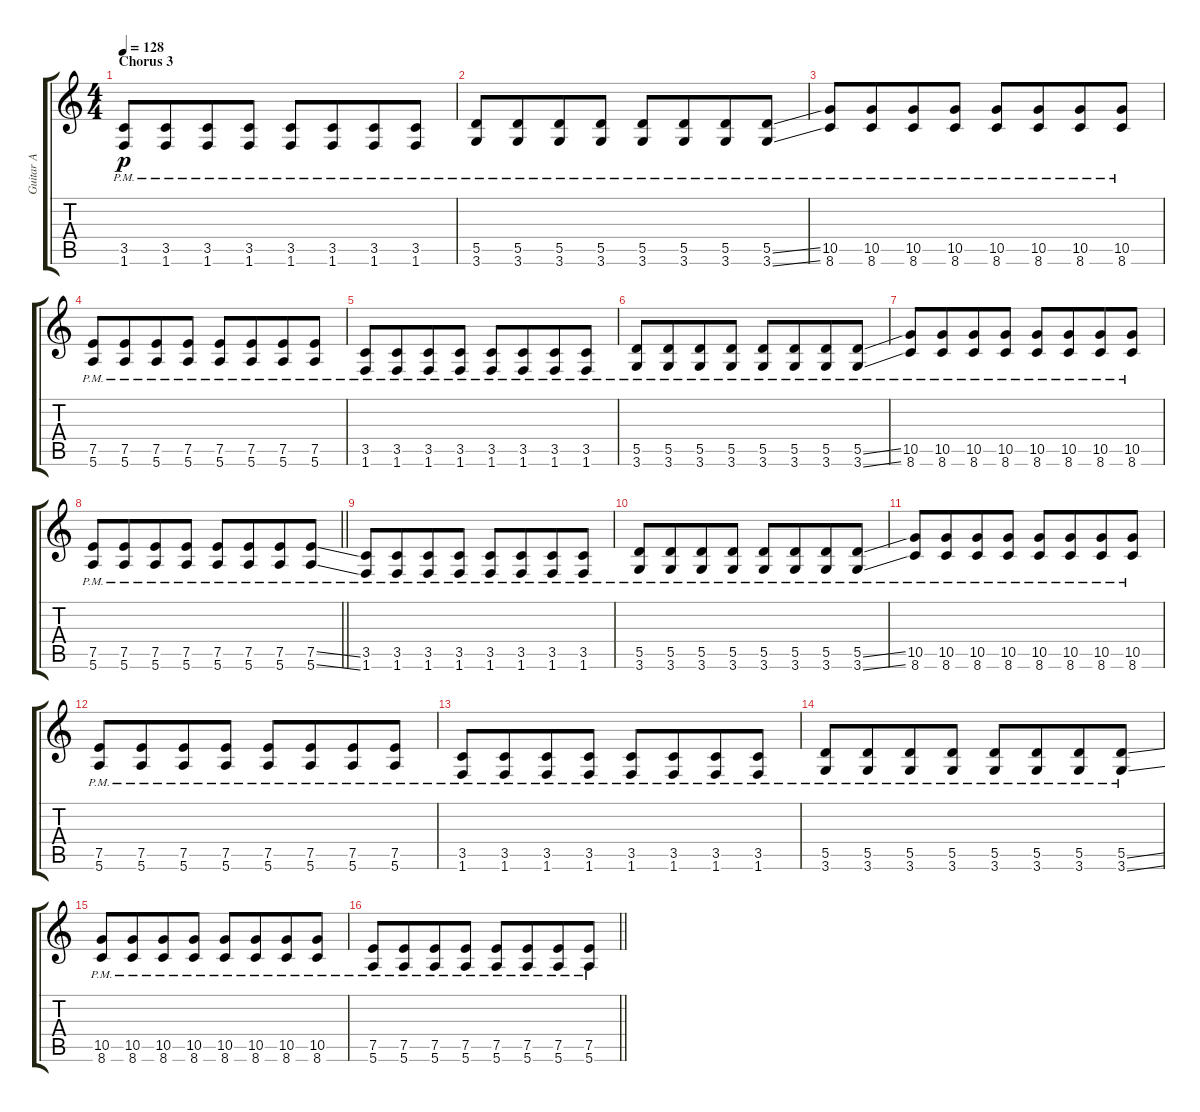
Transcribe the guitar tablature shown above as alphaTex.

\track ("Guitar A" "Guitar A") {instrument electricguitarmuted}
\staff {score tabs}
\tuning (E4 B3 G3 D3 A2 E2) {hide}
\ts (4 4)
\section ("" "Chorus 3")
\tempo 128
\clef g2
\ks c
(3.5{pm} 1.6{pm}).8{dy p} (3.5{pm} 1.6{pm}).8{beam merge} (3.5{pm} 1.6{pm}).8 (3.5{pm} 1.6{pm}).8 (3.5{pm} 1.6{pm}).8 (3.5{pm} 1.6{pm}).8{beam merge} (3.5{pm} 1.6{pm}).8 (3.5{pm} 1.6{pm}).8 |
(5.5{pm} 3.6{pm}).8 (5.5{pm} 3.6{pm}).8{beam merge} (5.5{pm} 3.6{pm}).8 (5.5{pm} 3.6{pm}).8 (5.5{pm} 3.6{pm}).8 (5.5{pm} 3.6{pm}).8{beam merge} (5.5{pm} 3.6{pm}).8 (5.5{ss pm} 3.6{ss pm}).8 |
(10.5{pm} 8.6{pm}).8 (10.5{pm} 8.6{pm}).8{beam merge} (10.5{pm} 8.6{pm}).8 (10.5{pm} 8.6{pm}).8 (10.5{pm} 8.6{pm}).8 (10.5{pm} 8.6{pm}).8{beam merge} (10.5{pm} 8.6{pm}).8 (10.5{pm} 8.6{pm}).8 |
(7.5{pm} 5.6{pm}).8 (7.5{pm} 5.6{pm}).8{beam merge} (7.5{pm} 5.6{pm}).8 (7.5{pm} 5.6{pm}).8 (7.5{pm} 5.6{pm}).8 (7.5{pm} 5.6{pm}).8{beam merge} (7.5{pm} 5.6{pm}).8 (7.5{pm} 5.6{pm}).8 |
(3.5{pm} 1.6{pm}).8 (3.5{pm} 1.6{pm}).8{beam merge} (3.5{pm} 1.6{pm}).8 (3.5{pm} 1.6{pm}).8 (3.5{pm} 1.6{pm}).8 (3.5{pm} 1.6{pm}).8{beam merge} (3.5{pm} 1.6{pm}).8 (3.5{pm} 1.6{pm}).8 |
(5.5{pm} 3.6{pm}).8 (5.5{pm} 3.6{pm}).8{beam merge} (5.5{pm} 3.6{pm}).8 (5.5{pm} 3.6{pm}).8 (5.5{pm} 3.6{pm}).8 (5.5{pm} 3.6{pm}).8{beam merge} (5.5{pm} 3.6{pm}).8 (5.5{ss pm} 3.6{ss pm}).8 |
(10.5{pm} 8.6{pm}).8 (10.5{pm} 8.6{pm}).8{beam merge} (10.5{pm} 8.6{pm}).8 (10.5{pm} 8.6{pm}).8 (10.5{pm} 8.6{pm}).8 (10.5{pm} 8.6{pm}).8{beam merge} (10.5{pm} 8.6{pm}).8 (10.5{pm} 8.6{pm}).8 |
\barLineRight lightlight
(7.5{pm} 5.6{pm}).8 (7.5{pm} 5.6{pm}).8{beam merge} (7.5{pm} 5.6{pm}).8 (7.5{pm} 5.6{pm}).8 (7.5{pm} 5.6{pm}).8 (7.5{pm} 5.6{pm}).8{beam merge} (7.5{pm} 5.6{pm}).8 (7.5{ss} 5.6{ss pm}).8 |
\section ("" "")
(3.5{pm} 1.6{pm}).8 (3.5{pm} 1.6{pm}).8{beam merge} (3.5{pm} 1.6{pm}).8 (3.5{pm} 1.6{pm}).8 (3.5{pm} 1.6{pm}).8 (3.5{pm} 1.6{pm}).8{beam merge} (3.5{pm} 1.6{pm}).8 (3.5{pm} 1.6{pm}).8 |
(5.5{pm} 3.6{pm}).8 (5.5{pm} 3.6{pm}).8{beam merge} (5.5{pm} 3.6{pm}).8 (5.5{pm} 3.6{pm}).8 (5.5{pm} 3.6{pm}).8 (5.5{pm} 3.6{pm}).8{beam merge} (5.5{pm} 3.6{pm}).8 (5.5{ss pm} 3.6{ss pm}).8 |
(10.5{pm} 8.6{pm}).8 (10.5{pm} 8.6{pm}).8{beam merge} (10.5{pm} 8.6{pm}).8 (10.5{pm} 8.6{pm}).8 (10.5{pm} 8.6{pm}).8 (10.5{pm} 8.6{pm}).8{beam merge} (10.5{pm} 8.6{pm}).8 (10.5{pm} 8.6{pm}).8 |
(7.5{pm} 5.6{pm}).8 (7.5{pm} 5.6{pm}).8{beam merge} (7.5{pm} 5.6{pm}).8 (7.5{pm} 5.6{pm}).8 (7.5{pm} 5.6{pm}).8 (7.5{pm} 5.6{pm}).8{beam merge} (7.5{pm} 5.6{pm}).8 (7.5{pm} 5.6{pm}).8 |
(3.5{pm} 1.6{pm}).8 (3.5{pm} 1.6{pm}).8{beam merge} (3.5{pm} 1.6{pm}).8 (3.5{pm} 1.6{pm}).8 (3.5{pm} 1.6{pm}).8 (3.5{pm} 1.6{pm}).8{beam merge} (3.5{pm} 1.6{pm}).8 (3.5{pm} 1.6{pm}).8 |
(5.5{pm} 3.6{pm}).8 (5.5{pm} 3.6{pm}).8{beam merge} (5.5{pm} 3.6{pm}).8 (5.5{pm} 3.6{pm}).8 (5.5{pm} 3.6{pm}).8 (5.5{pm} 3.6{pm}).8{beam merge} (5.5{pm} 3.6{pm}).8 (5.5{ss pm} 3.6{ss pm}).8 |
(10.5{pm} 8.6{pm}).8 (10.5{pm} 8.6{pm}).8{beam merge} (10.5{pm} 8.6{pm}).8 (10.5{pm} 8.6{pm}).8 (10.5{pm} 8.6{pm}).8 (10.5{pm} 8.6{pm}).8{beam merge} (10.5{pm} 8.6{pm}).8 (10.5{pm} 8.6{pm}).8 |
\barLineRight lightlight
(7.5{pm} 5.6{pm}).8 (7.5{pm} 5.6{pm}).8{beam merge} (7.5{pm} 5.6{pm}).8 (7.5{pm} 5.6{pm}).8 (7.5{pm} 5.6{pm}).8 (7.5{pm} 5.6{pm}).8{beam merge} (7.5{pm} 5.6{pm}).8 (7.5 5.6{pm}).8
